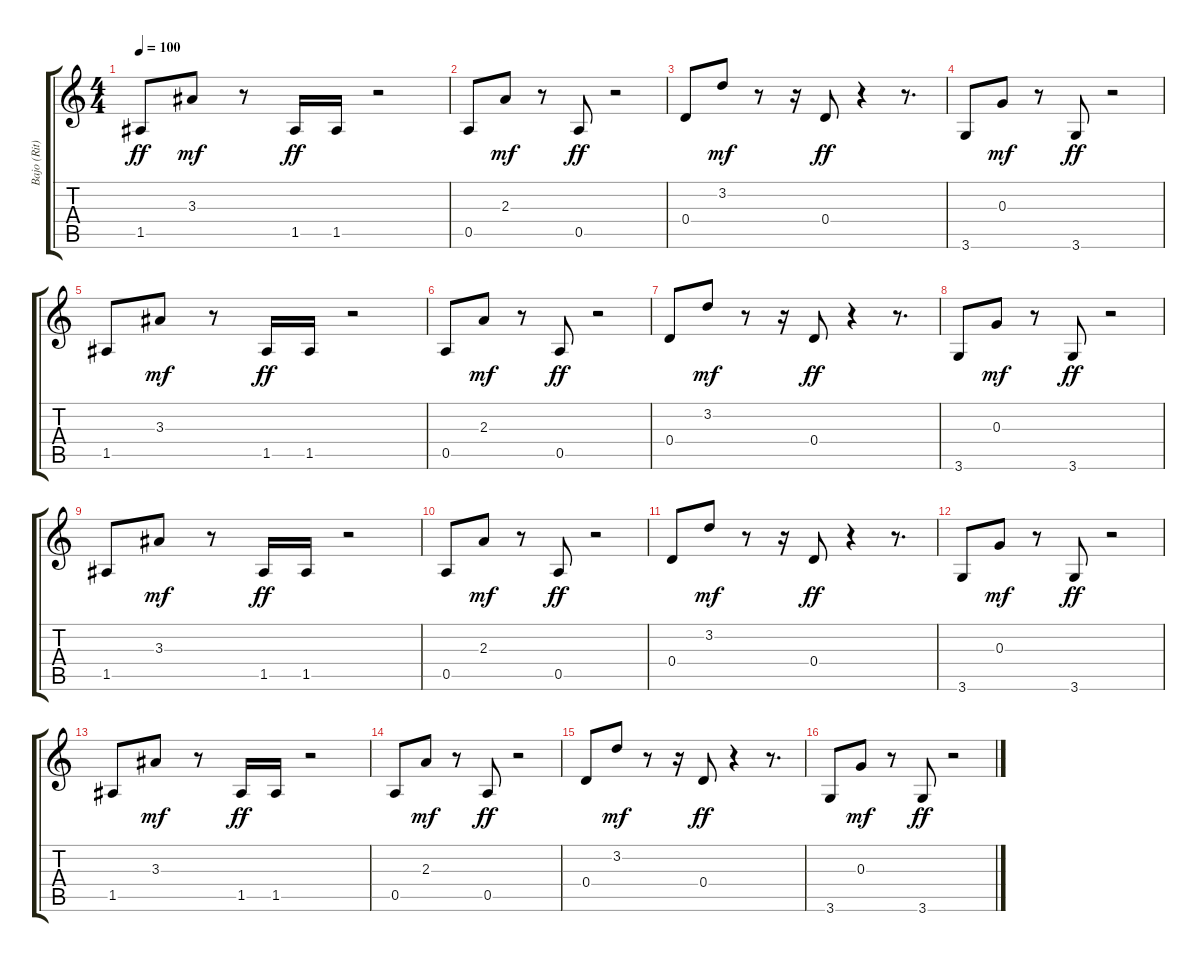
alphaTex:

\track ("Bajo (Rit)" "Bajo (Rit)") {instrument electricbasspick}
\staff {score tabs}
\tuning (E4 B3 G3 D3 A2 E2) {hide}
\ts (4 4)
\tempo 100
\clef g2
\ks c
1.5.8{dy ff} 3.3.8{dy mf} r.8 1.5.16{dy ff} 1.5.16 r.2 |
0.5.8 2.3.8{dy mf} r.8 0.5.8{dy ff} r.2 |
0.4.8 3.2.8{dy mf} r.8 r.16 0.4.8{dy ff} r.4 r.8{d} |
3.6.8 0.3.8{dy mf} r.8 3.6.8{dy ff} r.2 |
1.5.8 3.3.8{dy mf} r.8 1.5.16{dy ff} 1.5.16 r.2 |
0.5.8 2.3.8{dy mf} r.8 0.5.8{dy ff} r.2 |
0.4.8 3.2.8{dy mf} r.8 r.16 0.4.8{dy ff} r.4 r.8{d} |
3.6.8 0.3.8{dy mf} r.8 3.6.8{dy ff} r.2 |
1.5.8 3.3.8{dy mf} r.8 1.5.16{dy ff} 1.5.16 r.2 |
0.5.8 2.3.8{dy mf} r.8 0.5.8{dy ff} r.2 |
0.4.8 3.2.8{dy mf} r.8 r.16 0.4.8{dy ff} r.4 r.8{d} |
3.6.8 0.3.8{dy mf} r.8 3.6.8{dy ff} r.2 |
1.5.8 3.3.8{dy mf} r.8 1.5.16{dy ff} 1.5.16 r.2 |
0.5.8 2.3.8{dy mf} r.8 0.5.8{dy ff} r.2 |
0.4.8 3.2.8{dy mf} r.8 r.16 0.4.8{dy ff} r.4 r.8{d} |
3.6.8 0.3.8{dy mf} r.8 3.6.8{dy ff} r.2
